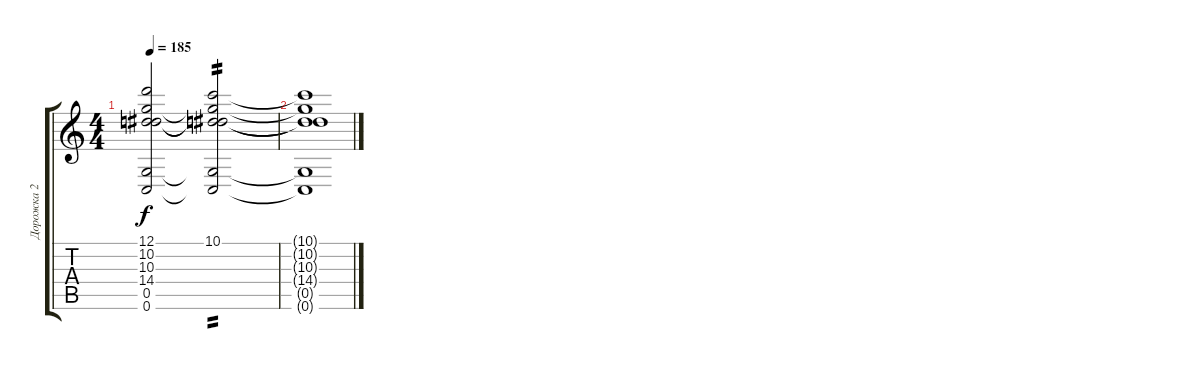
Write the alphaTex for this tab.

\track ("Дорожка 2" "Дорожка 2") {instrument distortionguitar}
\staff {score tabs}
\tuning (D4 A3 F3 C3 G2 C2) {hide}
\ts (4 4)
\tempo 185
\clef g2
\ks c
(12.1{t} 10.2{t} 10.3{t} 14.4{t} 0.5{t} 0.6{t}).2{dy f} (10.1 10.2{t} 10.3{t} 14.4{t} 0.5{t} 0.6{t}).2{tp 2} |
(10.1{t} 10.2{t} 10.3{t} 14.4{t} 0.5{t} 0.6{t}).1
